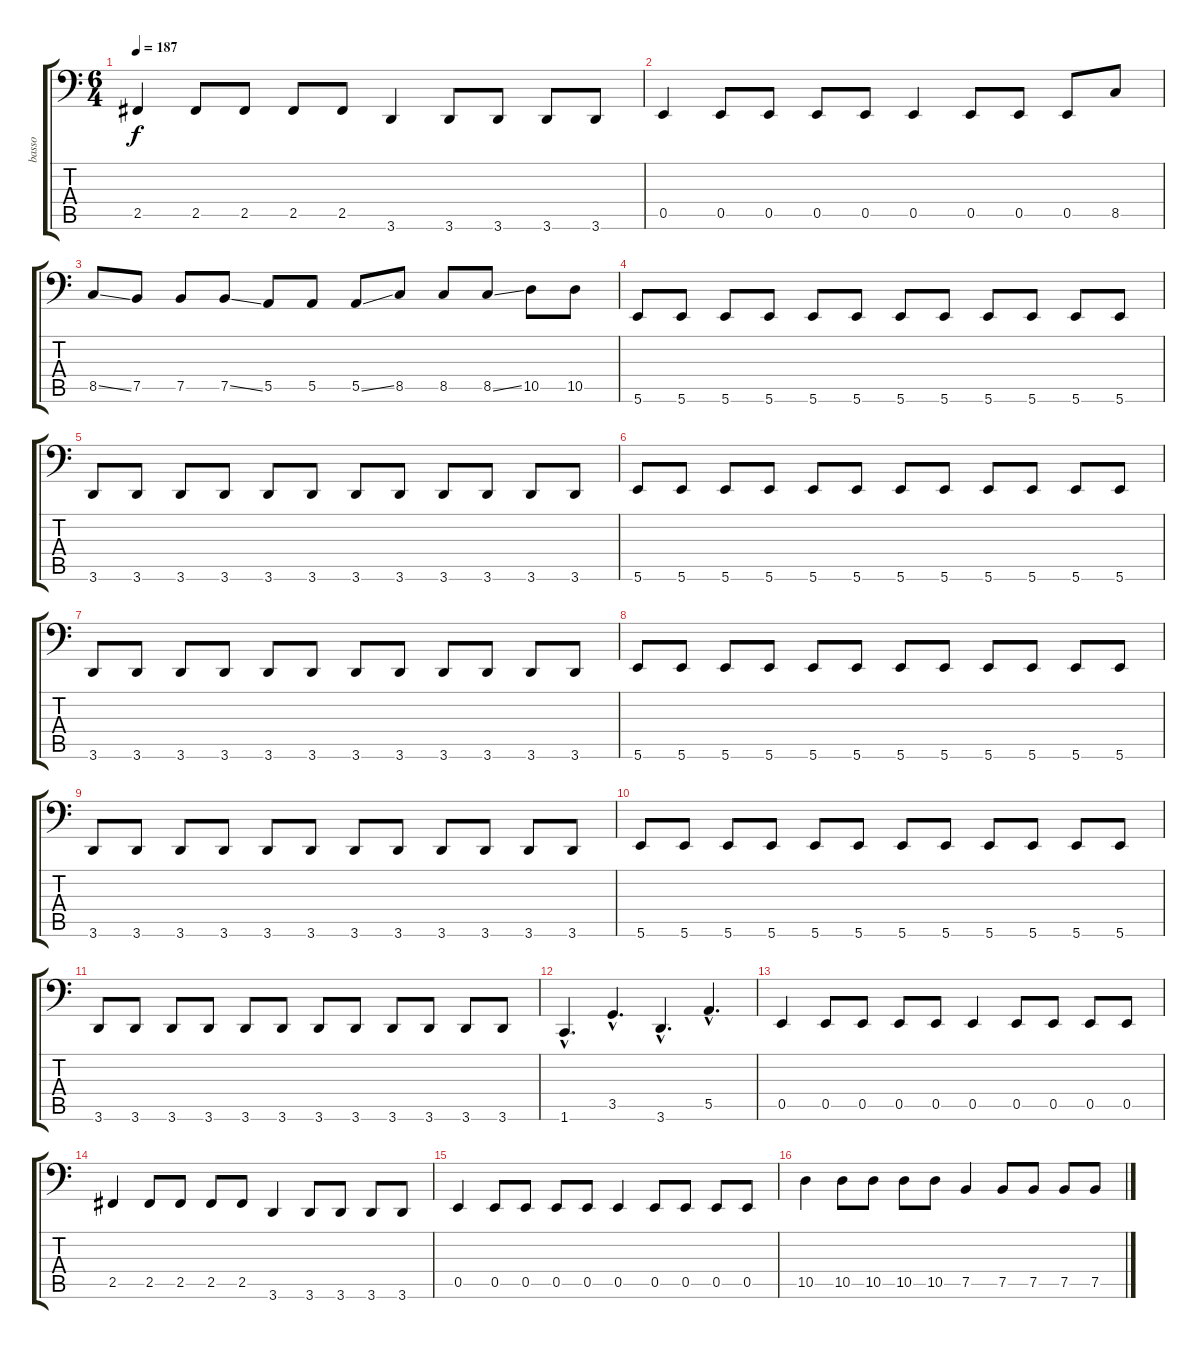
\track ("basso" "basso") {instrument electricbassfinger}
\staff {score tabs}
\tuning (B2 Gb2 D2 A1 E1 B0) {hide}
\ts (6 4)
\tempo 187
\clef f4
\ks c
2.5.4{dy f} 2.5.8 2.5.8 2.5.8 2.5.8 3.6.4 3.6.8 3.6.8 3.6.8 3.6.8 |
0.5.4 0.5.8 0.5.8 0.5.8 0.5.8 0.5.4 0.5.8 0.5.8 0.5.8 8.5.8 |
8.5{ss}.8 7.5.8 7.5.8 7.5{ss}.8 5.5.8 5.5.8 5.5{ss}.8 8.5.8 8.5.8 8.5{ss}.8 10.5.8 10.5.8 |
5.6.8 5.6.8 5.6.8 5.6.8 5.6.8 5.6.8 5.6.8 5.6.8 5.6.8 5.6.8 5.6.8 5.6.8 |
3.6.8 3.6.8 3.6.8 3.6.8 3.6.8 3.6.8 3.6.8 3.6.8 3.6.8 3.6.8 3.6.8 3.6.8 |
5.6.8 5.6.8 5.6.8 5.6.8 5.6.8 5.6.8 5.6.8 5.6.8 5.6.8 5.6.8 5.6.8 5.6.8 |
3.6.8 3.6.8 3.6.8 3.6.8 3.6.8 3.6.8 3.6.8 3.6.8 3.6.8 3.6.8 3.6.8 3.6.8 |
5.6.8 5.6.8 5.6.8 5.6.8 5.6.8 5.6.8 5.6.8 5.6.8 5.6.8 5.6.8 5.6.8 5.6.8 |
3.6.8 3.6.8 3.6.8 3.6.8 3.6.8 3.6.8 3.6.8 3.6.8 3.6.8 3.6.8 3.6.8 3.6.8 |
5.6.8 5.6.8 5.6.8 5.6.8 5.6.8 5.6.8 5.6.8 5.6.8 5.6.8 5.6.8 5.6.8 5.6.8 |
3.6.8 3.6.8 3.6.8 3.6.8 3.6.8 3.6.8 3.6.8 3.6.8 3.6.8 3.6.8 3.6.8 3.6.8 |
1.6{hac}.4{d} 3.5{hac}.4{d} 3.6{hac}.4{d} 5.5{hac}.4{d} |
0.5.4 0.5.8 0.5.8 0.5.8 0.5.8 0.5.4 0.5.8 0.5.8 0.5.8 0.5.8 |
2.5.4 2.5.8 2.5.8 2.5.8 2.5.8 3.6.4 3.6.8 3.6.8 3.6.8 3.6.8 |
0.5.4 0.5.8 0.5.8 0.5.8 0.5.8 0.5.4 0.5.8 0.5.8 0.5.8 0.5.8 |
10.5.4 10.5.8 10.5.8 10.5.8 10.5.8 7.5.4 7.5.8 7.5.8 7.5.8 7.5.8
